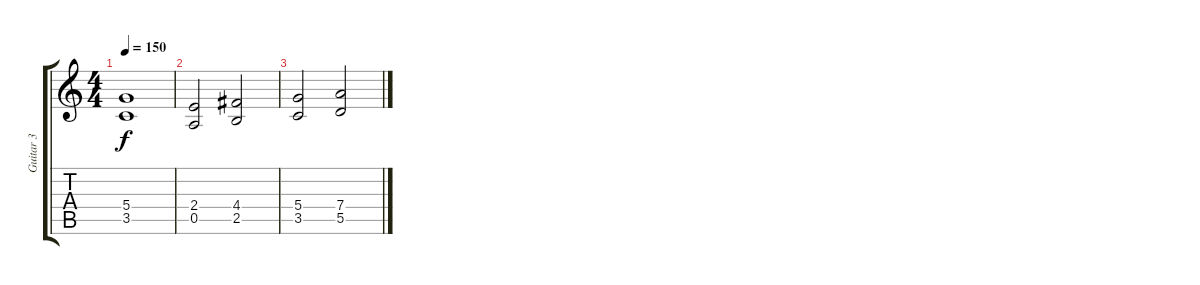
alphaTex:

\track ("Guitar 3" "Guitar 3") {instrument distortionguitar}
\staff {score tabs}
\tuning (E4 B3 G3 D3 A2 E2) {hide}
\ts (4 4)
\tempo 150
\clef g2
\ks c
(5.4 3.5).1{dy f} |
(2.4 0.5).2 (4.4 2.5).2 |
(5.4 3.5).2 (7.4 5.5).2
